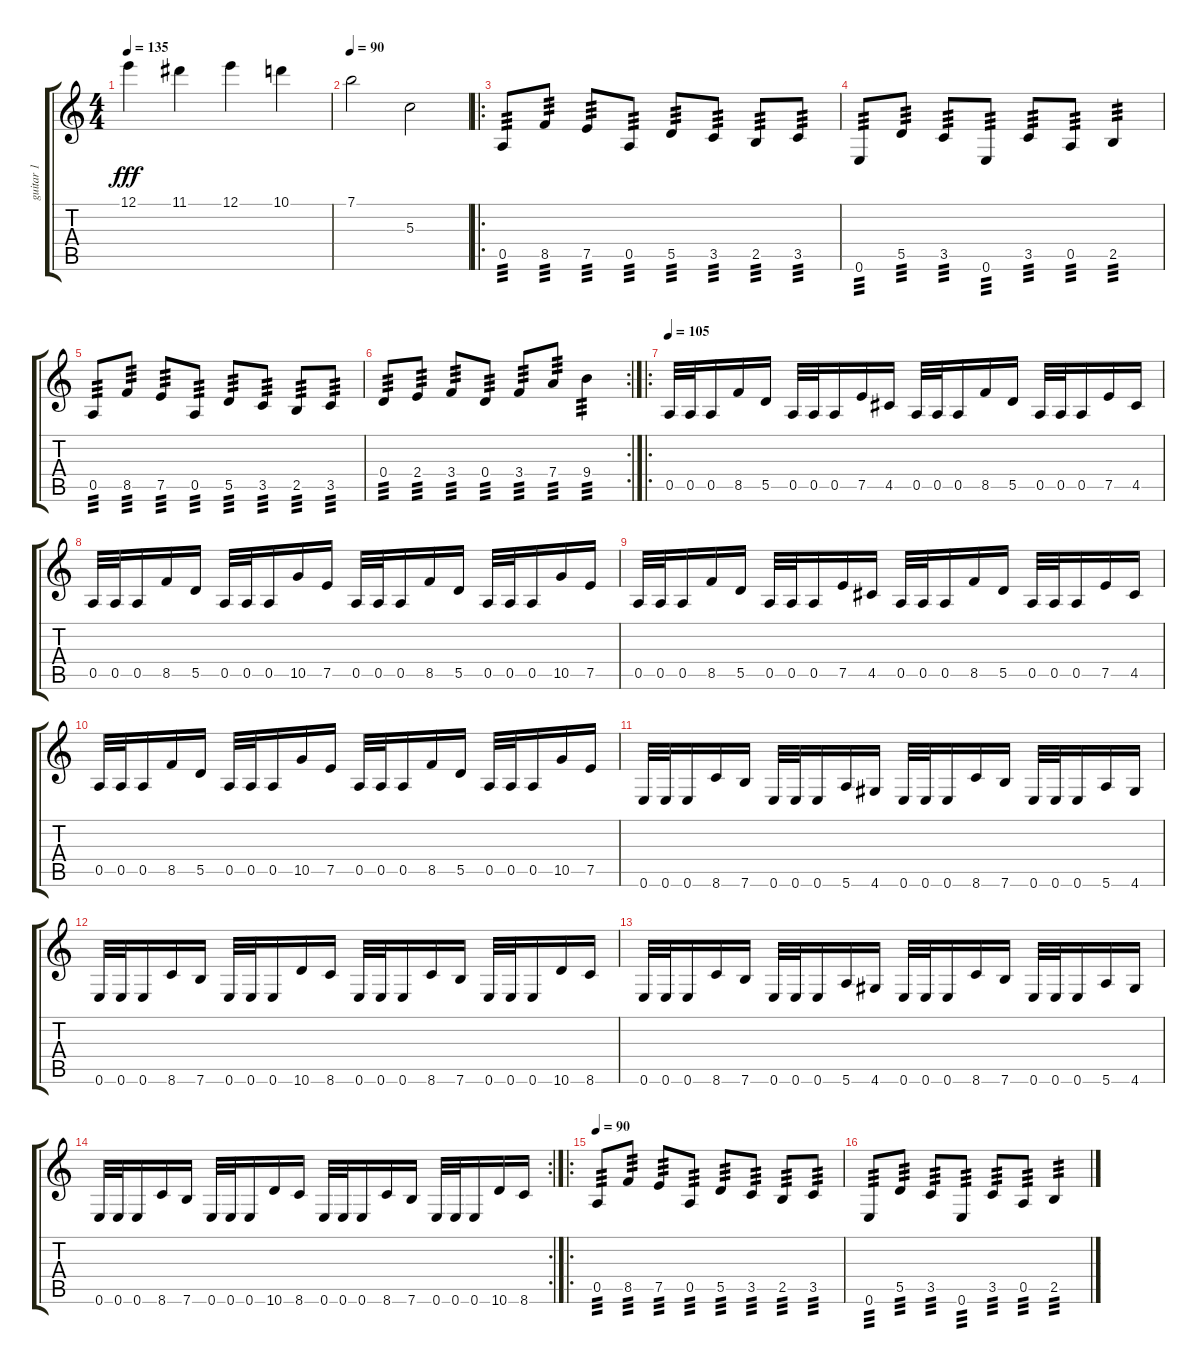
\track ("guitar 1" "guitar 1") {instrument distortionguitar}
\staff {score tabs}
\tuning (E4 B3 G3 D3 A2 E2) {hide}
\ts (4 4)
\tempo 135
\clef g2
\ks c
12.1.4{dy fff} 11.1.4 12.1.4 10.1.4 |
\tempo 90
7.1.2 5.3.2 |
\ro
0.5.8{tp 3} 8.5.8{tp 3} 7.5.8{tp 3} 0.5.8{tp 3} 5.5.8{tp 3} 3.5.8{tp 3} 2.5.8{tp 3} 3.5.8{tp 3} |
0.6.8{tp 3} 5.5.8{tp 3} 3.5.8{tp 3} 0.6.8{tp 3} 3.5.8{tp 3} 0.5.8{tp 3} 2.5.4{tp 3} |
0.5.8{tp 3} 8.5.8{tp 3} 7.5.8{tp 3} 0.5.8{tp 3} 5.5.8{tp 3} 3.5.8{tp 3} 2.5.8{tp 3} 3.5.8{tp 3} |
\rc 2
0.4.8{tp 3} 2.4.8{tp 3} 3.4.8{tp 3} 0.4.8{tp 3} 3.4.8{tp 3} 7.4.8{tp 3} 9.4.4{tp 3} |
\ro
\tempo 105
0.5.32 0.5.32 0.5.16 8.5.16 5.5.16 0.5.32 0.5.32 0.5.16 7.5.16 4.5.16 0.5.32 0.5.32 0.5.16 8.5.16 5.5.16 0.5.32 0.5.32 0.5.16 7.5.16 4.5.16 |
0.5.32 0.5.32 0.5.16 8.5.16 5.5.16 0.5.32 0.5.32 0.5.16 10.5.16 7.5.16 0.5.32 0.5.32 0.5.16 8.5.16 5.5.16 0.5.32 0.5.32 0.5.16 10.5.16 7.5.16 |
0.5.32 0.5.32 0.5.16 8.5.16 5.5.16 0.5.32 0.5.32 0.5.16 7.5.16 4.5.16 0.5.32 0.5.32 0.5.16 8.5.16 5.5.16 0.5.32 0.5.32 0.5.16 7.5.16 4.5.16 |
0.5.32 0.5.32 0.5.16 8.5.16 5.5.16 0.5.32 0.5.32 0.5.16 10.5.16 7.5.16 0.5.32 0.5.32 0.5.16 8.5.16 5.5.16 0.5.32 0.5.32 0.5.16 10.5.16 7.5.16 |
0.6.32 0.6.32 0.6.16 8.6.16 7.6.16 0.6.32 0.6.32 0.6.16 5.6.16 4.6.16 0.6.32 0.6.32 0.6.16 8.6.16 7.6.16 0.6.32 0.6.32 0.6.16 5.6.16 4.6.16 |
0.6.32 0.6.32 0.6.16 8.6.16 7.6.16 0.6.32 0.6.32 0.6.16 10.6.16 8.6.16 0.6.32 0.6.32 0.6.16 8.6.16 7.6.16 0.6.32 0.6.32 0.6.16 10.6.16 8.6.16 |
0.6.32 0.6.32 0.6.16 8.6.16 7.6.16 0.6.32 0.6.32 0.6.16 5.6.16 4.6.16 0.6.32 0.6.32 0.6.16 8.6.16 7.6.16 0.6.32 0.6.32 0.6.16 5.6.16 4.6.16 |
\rc 2
0.6.32 0.6.32 0.6.16 8.6.16 7.6.16 0.6.32 0.6.32 0.6.16 10.6.16 8.6.16 0.6.32 0.6.32 0.6.16 8.6.16 7.6.16 0.6.32 0.6.32 0.6.16 10.6.16 8.6.16 |
\ro
\tempo 90
0.5.8{tp 3} 8.5.8{tp 3} 7.5.8{tp 3} 0.5.8{tp 3} 5.5.8{tp 3} 3.5.8{tp 3} 2.5.8{tp 3} 3.5.8{tp 3} |
0.6.8{tp 3} 5.5.8{tp 3} 3.5.8{tp 3} 0.6.8{tp 3} 3.5.8{tp 3} 0.5.8{tp 3} 2.5.4{tp 3}
